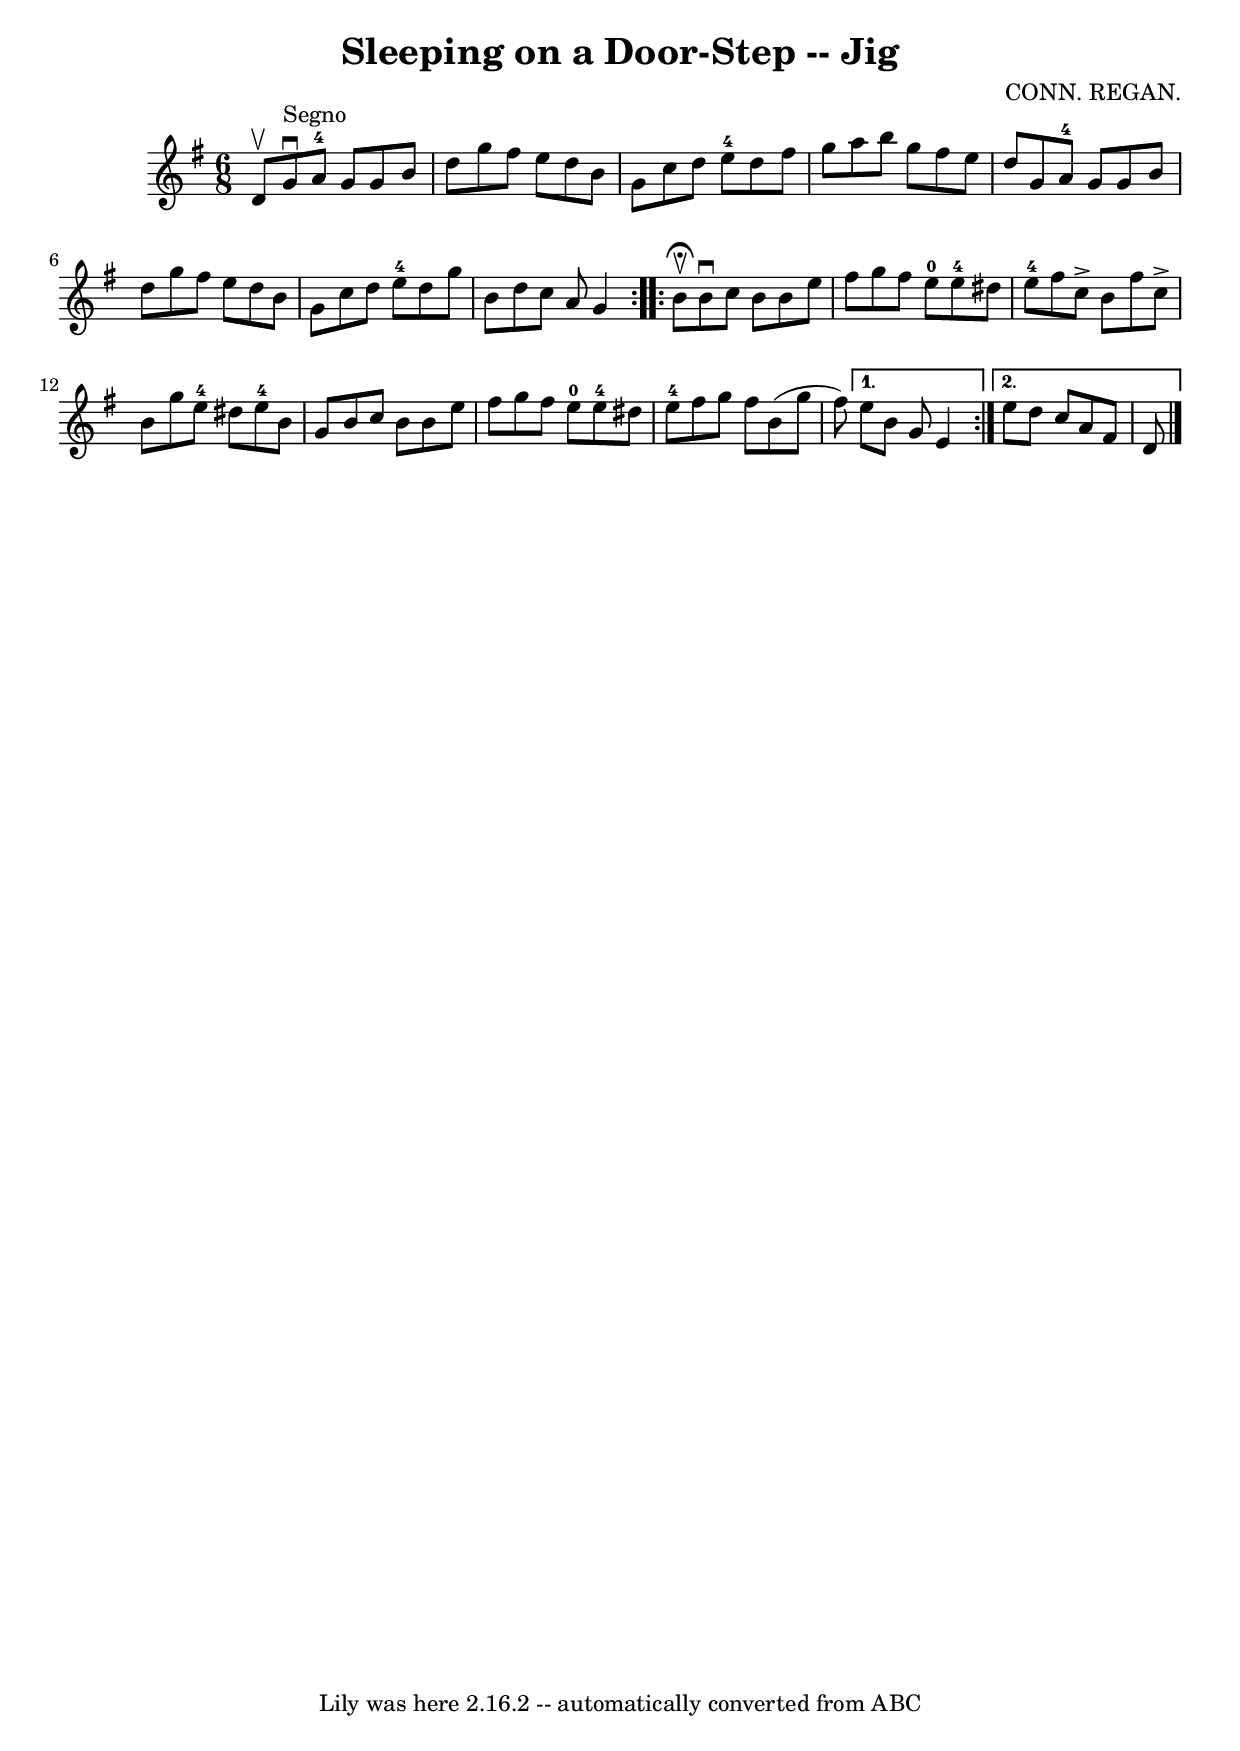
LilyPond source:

\version "2.16.2"
\include "Mammoth.ily"
\header {
  %% book = "Ryan's Mammoth Collection"
  composer = "CONN. REGAN."
  crossRefNumber = "1"
  footnotes = ""
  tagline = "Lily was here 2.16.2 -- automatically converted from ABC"
  title = "Sleeping on a Door-Step -- Jig"

}
voicedefault =  {



  \repeat volta 2 {

    \time 6/8 
    \key g \major
    d'8^\upbow   |
    g'8^"Segno"^\downbow a'8-4 g'8 g'8 b'8 d''8  |
    g''8 fis''8 e''8 d''8    
    b'8 g'8  |
    c''8 d''8 e''8-4 d''8 fis''8 g''8  
    |
    a''8 b''8 g''8 fis''8 e''8 d''8  |
    g'8    
    a'8-4 g'8 g'8 b'8 d''8  |
    g''8 fis''8 e''8 d''8 
    b'8 g'8  |
    c''8 d''8 e''8-4 d''8 g''8 b'8  
    |
    d''8 c''8 a'8 g'4    
  } 
  \repeat volta 2 {
    b'8^\fermata^\upbow |
    b'8^\downbow c''8 b'8 b'8 e''8    
    fis''8  |
    g''8 fis''8 e''8-0 e''8-4 dis''8 e''8-4 |
    fis''8 c''8^\accent b'8 fis''8 c''8^\accent b'8  
    |
    g''8 e''8-4 dis''8 e''8-4 b'8 g'8  |
    
    b'8 c''8 b'8 b'8 e''8 fis''8  |
    g''8 fis''8 e''8-0 e''8-4 dis''8 e''8-4 |
    fis''8 g''8 fis''8  
    b'8 (g''8 fis''8) 
  } \alternative{{ e''8 b'8 g'8 e'4  
		 } {  
		   e''8 d''8 c''8 a'8 fis'8 d'8    <<   \bar "|."  >>   
		 }
	       }

}

\score{
  <<

    \context Staff="default"
    {
      \voicedefault 
      
    }

  >>
  \layout {
    
  }
  \midi {
  }

}
